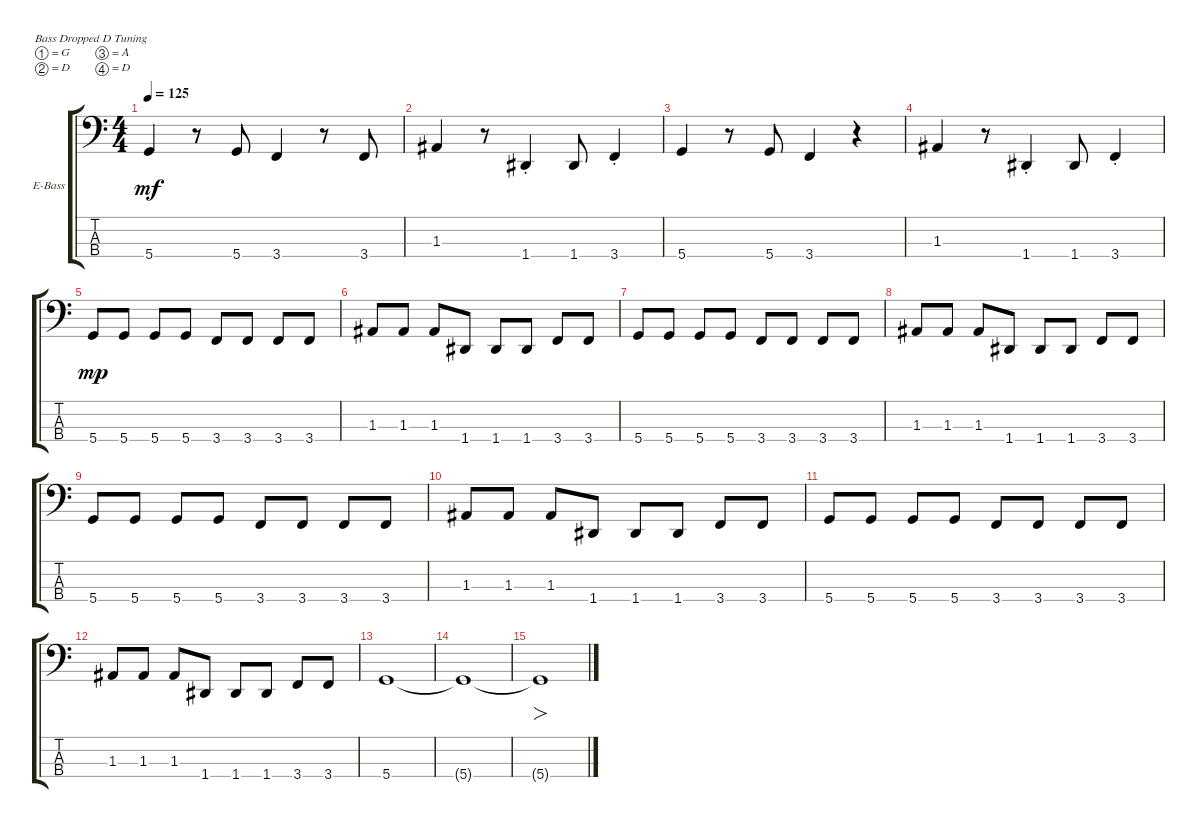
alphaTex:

\bracketExtendMode groupsimilarinstruments
\firstSystemTrackNameOrientation horizontal
\otherSystemsTrackNameOrientation horizontal
\track ("Bass" "E-Bass") {instrument electricbassfinger}
\staff {score tabs}
\tuning (G2 D2 A1 D1)
\ts (4 4)
\tempo 125
\clef f4
\ks c
5.4.4{dy mf} r.8 5.4.8 3.4.4 r.8 3.4.8 |
1.3.4 r.8 1.4{st}.4 1.4.8 3.4{st}.4 |
5.4.4 r.8 5.4.8 3.4.4 r.4 |
1.3.4 r.8 1.4{st}.4 1.4.8 3.4{st}.4 |
5.4.8{dy mp} 5.4.8 5.4.8 5.4.8 3.4.8 3.4.8 3.4.8 3.4.8 |
1.3.8 1.3.8 1.3.8 1.4.8 1.4.8 1.4.8 3.4.8 3.4.8 |
5.4.8 5.4.8 5.4.8 5.4.8 3.4.8 3.4.8 3.4.8 3.4.8 |
1.3.8 1.3.8 1.3.8 1.4.8 1.4.8 1.4.8 3.4.8 3.4.8 |
5.4.8 5.4.8 5.4.8 5.4.8 3.4.8 3.4.8 3.4.8 3.4.8 |
1.3.8 1.3.8 1.3.8 1.4.8 1.4.8 1.4.8 3.4.8 3.4.8 |
5.4.8 5.4.8 5.4.8 5.4.8 3.4.8 3.4.8 3.4.8 3.4.8 |
1.3.8 1.3.8 1.3.8 1.4.8 1.4.8 1.4.8 3.4.8 3.4.8 |
5.4.1 |
5.4{t}.1 |
5.4{t}.1{fo}
